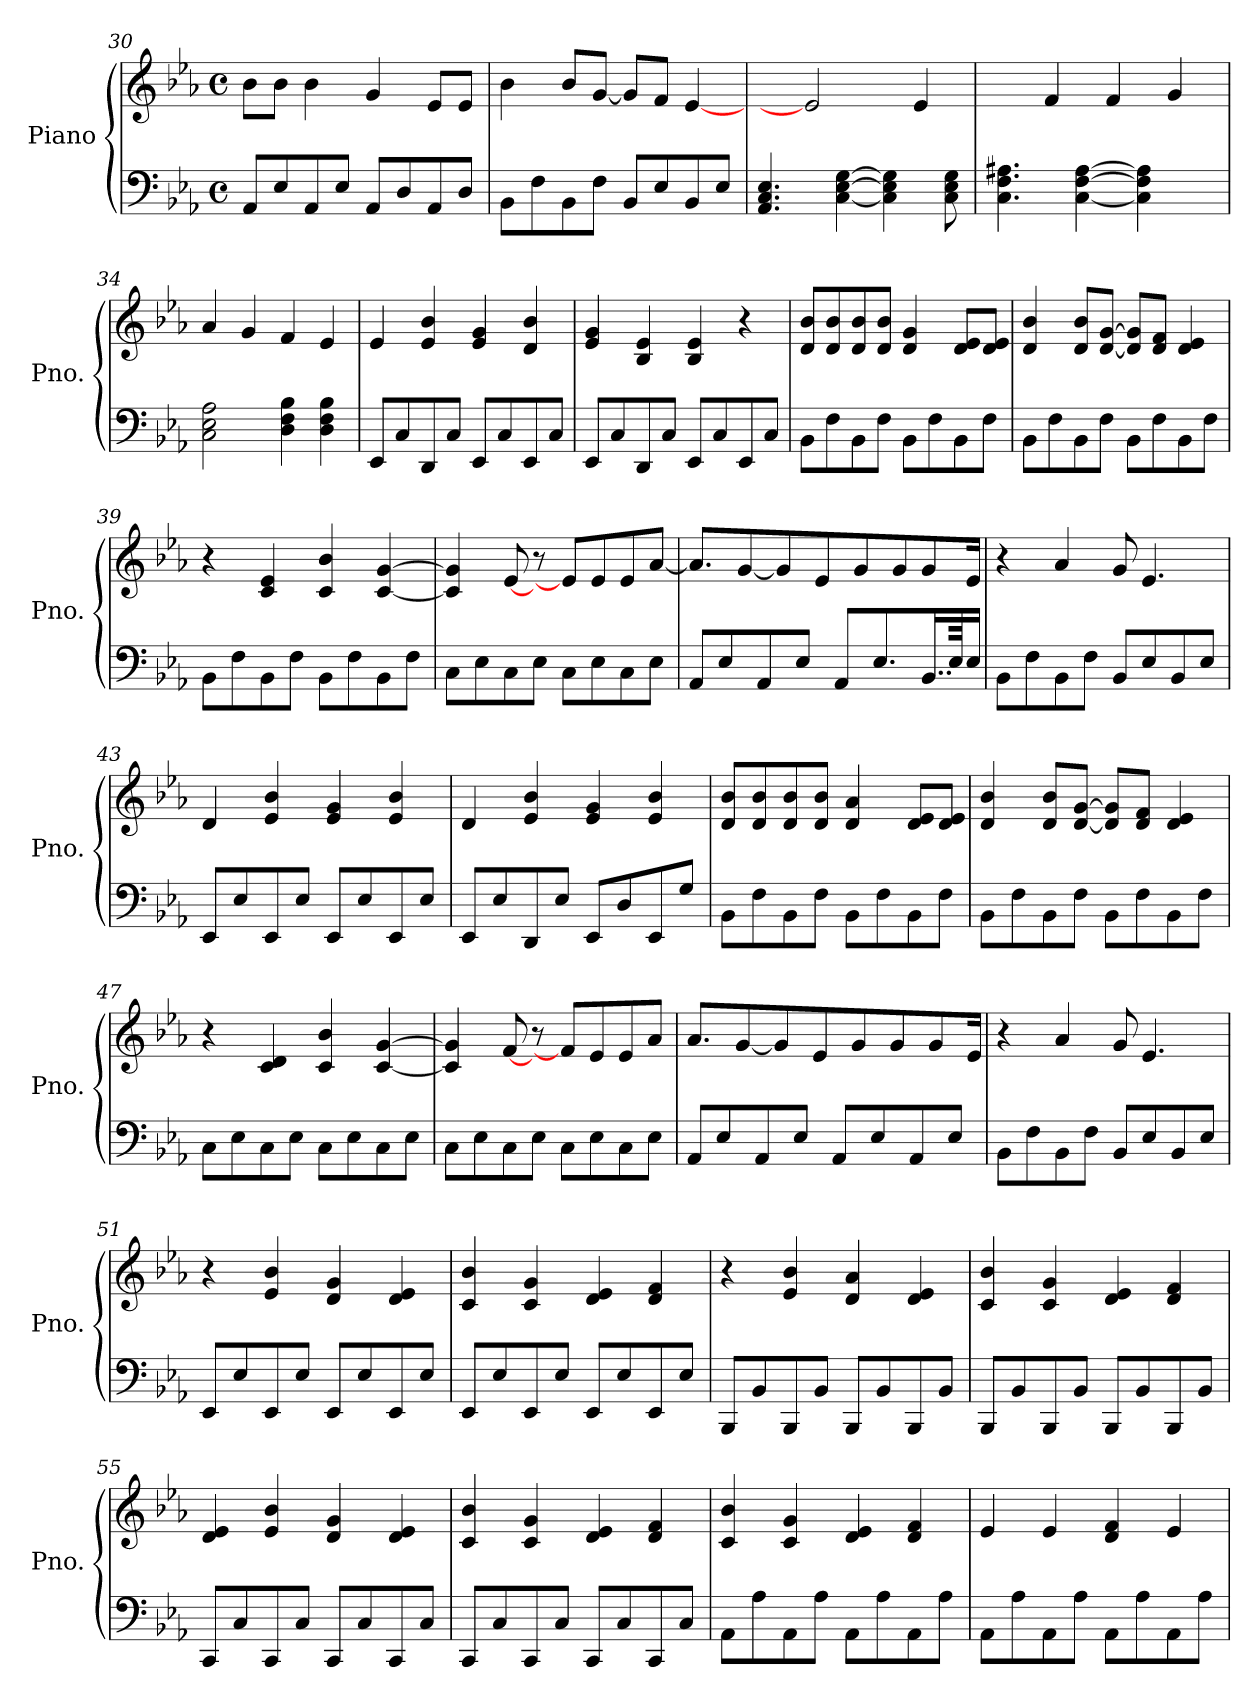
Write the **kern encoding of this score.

**kern	**kern
*part1	*part1
*staff2	*staff1
*I"Piano	*
*I'Pno.	*
*clefF4	*clefG2
*k[b-e-a-]	*k[b-e-a-]
*M4/4	*M4/4
*met(c)	*met(c)
=30	=30
8AA-/L	8b-\L
8E-/	8b-\J
8AA-/	4b-\
8E-/J	.
8AA-/L	4g/
8D/	.
8AA-/	8e-/L
8D/J	8e-/J
=31	=31
8BB-\L	4b-\
8F\	.
8BB-\	8b-/L
8F\J	[8g/J
8BB-/L	8g/L]
8E-/	8f/J
8BB-/	[4e-/
8E-/J	.
=32	=32
4.AA-/ 4.C/ 4.E-/	4raaaaaaaayy
.	2e-/]
[4C\ [4E-\ [4G\	.
4C\] 4E-\] 4G\]	.
.	4e-/
8C\ 8E-\ 8G\	.
=33	=33
4.C\ 4.F\ 4.A#X\	4ryy
.	4f/
[4C\ [4F\ [4A#\	.
.	4f/
4C\] 4F\] 4A#\]	.
.	4g/
8ryy	.
=34	=34
2C\ 2E-\ 2A-\	4a-/
.	4g/
4D\ 4F\ 4B-\	4f/
4D\ 4F\ 4B-\	4e-/
!!LO:LB:g=z
=35	=35
8EE-/L	4e-/
8C/	.
8DD/	4e-/ 4b-/
8C/J	.
8EE-/L	4e-/ 4g/
8C/	.
8EE-/	4d/ 4b-/
8C/J	.
=36	=36
8EE-/L	4e-/ 4g/
8C/	.
8DD/	4B-/ 4e-/
8C/J	.
8EE-/L	4B-/ 4e-/
8C/	.
8EE-/	4r
8C/J	.
=37	=37
8BB-\L	8d/ 8b-/L
8F\	8d/ 8b-/
8BB-\	8d/ 8b-/
8F\J	8d/ 8b-/J
8BB-\L	4d/ 4g/
8F\	.
8BB-\	8d/ 8e-/L
8F\J	8d/ 8e-/J
=38	=38
8BB-\L	4d/ 4b-/
8F\	.
8BB-\	8d/ 8b-/L
8F\J	[8d/ [8g/J
8BB-\L	8d/] 8g/]L
8F\	8d/ 8f/J
8BB-\	4d/ 4e-/
8F\J	.
=39	=39
8BB-\L	4r
8F\	.
8BB-\	4c/ 4e-/
8F\J	.
8BB-\L	4c/ 4b-/
8F\	.
8BB-\	[4c/ [4g/
8F\J	.
!!LO:LB:g=z
=40	=40
8C\L	4c/] 4g/]
8E-\	.
8C\	[8e-/
8E-\J	8r
8C\L	8e-/L]
8E-\	8e-/
8C\	8e-/
8E-\J	[8a-/J
=41	=41
8AA-/L	8.a-/L]
8E-/	.
.	[8g/
8AA-/	.
.	8g/]
8E-/J	.
.	8e-/
8AA-/L	.
.	8g/
8.E-/	.
.	8g/
16..BB-/L	8g/
64E-/KK	.
16E-/JJ	16e-/Jk
=42	=42
8BB-\L	4r
8F\	.
8BB-\	4a-/
8F\J	.
8BB-/L	8g/
8E-/	4.e-/
8BB-/	.
8E-/J	.
=43	=43
8EE-/L	4d/
8E-/	.
8EE-/	4e-/ 4b-/
8E-/J	.
8EE-/L	4e-/ 4g/
8E-/	.
8EE-/	4e-/ 4b-/
8E-/J	.
=44	=44
8EE-/L	4d/
8E-/	.
8DD/	4e-/ 4b-/
8E-/J	.
8EE-/L	4e-/ 4g/
8D/	.
8EE-/	4e-/ 4b-/
8G/J	.
!!LO:LB:g=z
=45	=45
8BB-\L	8d/ 8b-/L
8F\	8d/ 8b-/
8BB-\	8d/ 8b-/
8F\J	8d/ 8b-/J
8BB-\L	4d/ 4a-/
8F\	.
8BB-\	8d/ 8e-/L
8F\J	8d/ 8e-/J
=46	=46
8BB-\L	4d/ 4b-/
8F\	.
8BB-\	8d/ 8b-/L
8F\J	[8d/ [8g/J
8BB-\L	8d/] 8g/]L
8F\	8d/ 8f/J
8BB-\	4d/ 4e-/
8F\J	.
=47	=47
8C\L	4r
8E-\	.
8C\	4c/ 4d/
8E-\J	.
8C\L	4c/ 4b-/
8E-\	.
8C\	[4c/ [4g/
8E-\J	.
=48	=48
8C\L	4c/] 4g/]
8E-\	.
8C\	[8f/
8E-\J	8r
8C\L	8f/L]
8E-\	8e-/
8C\	8e-/
8E-\J	8a-/J
!!LO:LB:g=z
=49	=49
8AA-/L	8.a-/L
8E-/	.
.	[8g/
8AA-/	.
.	8g/]
8E-/J	.
.	8e-/
8AA-/L	.
.	8g/
8E-/	.
.	8g/
8AA-/	.
.	8g/
8E-/J	.
.	16e-/Jk
=50	=50
8BB-\L	4r
8F\	.
8BB-\	4a-/
8F\J	.
8BB-/L	8g/
8E-/	4.e-/
8BB-/	.
8E-/J	.
=51	=51
8EE-/L	4r
8E-/	.
8EE-/	4e-/ 4b-/
8E-/J	.
8EE-/L	4d/ 4g/
8E-/	.
8EE-/	4d/ 4e-/
8E-/J	.
=52	=52
8EE-/L	4c/ 4b-/
8E-/	.
8EE-/	4c/ 4g/
8E-/J	.
8EE-/L	4d/ 4e-/
8E-/	.
8EE-/	4d/ 4f/
8E-/J	.
!!LO:PB:g=z
=53	=53
8BBB-/L	4r
8BB-/	.
8BBB-/	4e-/ 4b-/
8BB-/J	.
8BBB-/L	4d/ 4a-/
8BB-/	.
8BBB-/	4d/ 4e-/
8BB-/J	.
=54	=54
8BBB-/L	4c/ 4b-/
8BB-/	.
8BBB-/	4c/ 4g/
8BB-/J	.
8BBB-/L	4d/ 4e-/
8BB-/	.
8BBB-/	4d/ 4f/
8BB-/J	.
=55	=55
8CC/L	4d/ 4e-/
8C/	.
8CC/	4e-/ 4b-/
8C/J	.
8CC/L	4d/ 4g/
8C/	.
8CC/	4d/ 4e-/
8C/J	.
=56	=56
8CC/L	4c/ 4b-/
8C/	.
8CC/	4c/ 4g/
8C/J	.
8CC/L	4d/ 4e-/
8C/	.
8CC/	4d/ 4f/
8C/J	.
=57	=57
8AA-\L	4c/ 4b-/
8A-\	.
8AA-\	4c/ 4g/
8A-\J	.
8AA-\L	4d/ 4e-/
8A-\	.
8AA-\	4d/ 4f/
8A-\J	.
!!LO:LB:g=z
=58	=58
8AA-\L	4e-/
8A-\	.
8AA-\	4e-/
8A-\J	.
8AA-\L	4d/ 4f/
8A-\	.
8AA-\	4e-/
8A-\J	.
=	=
*-	*-
